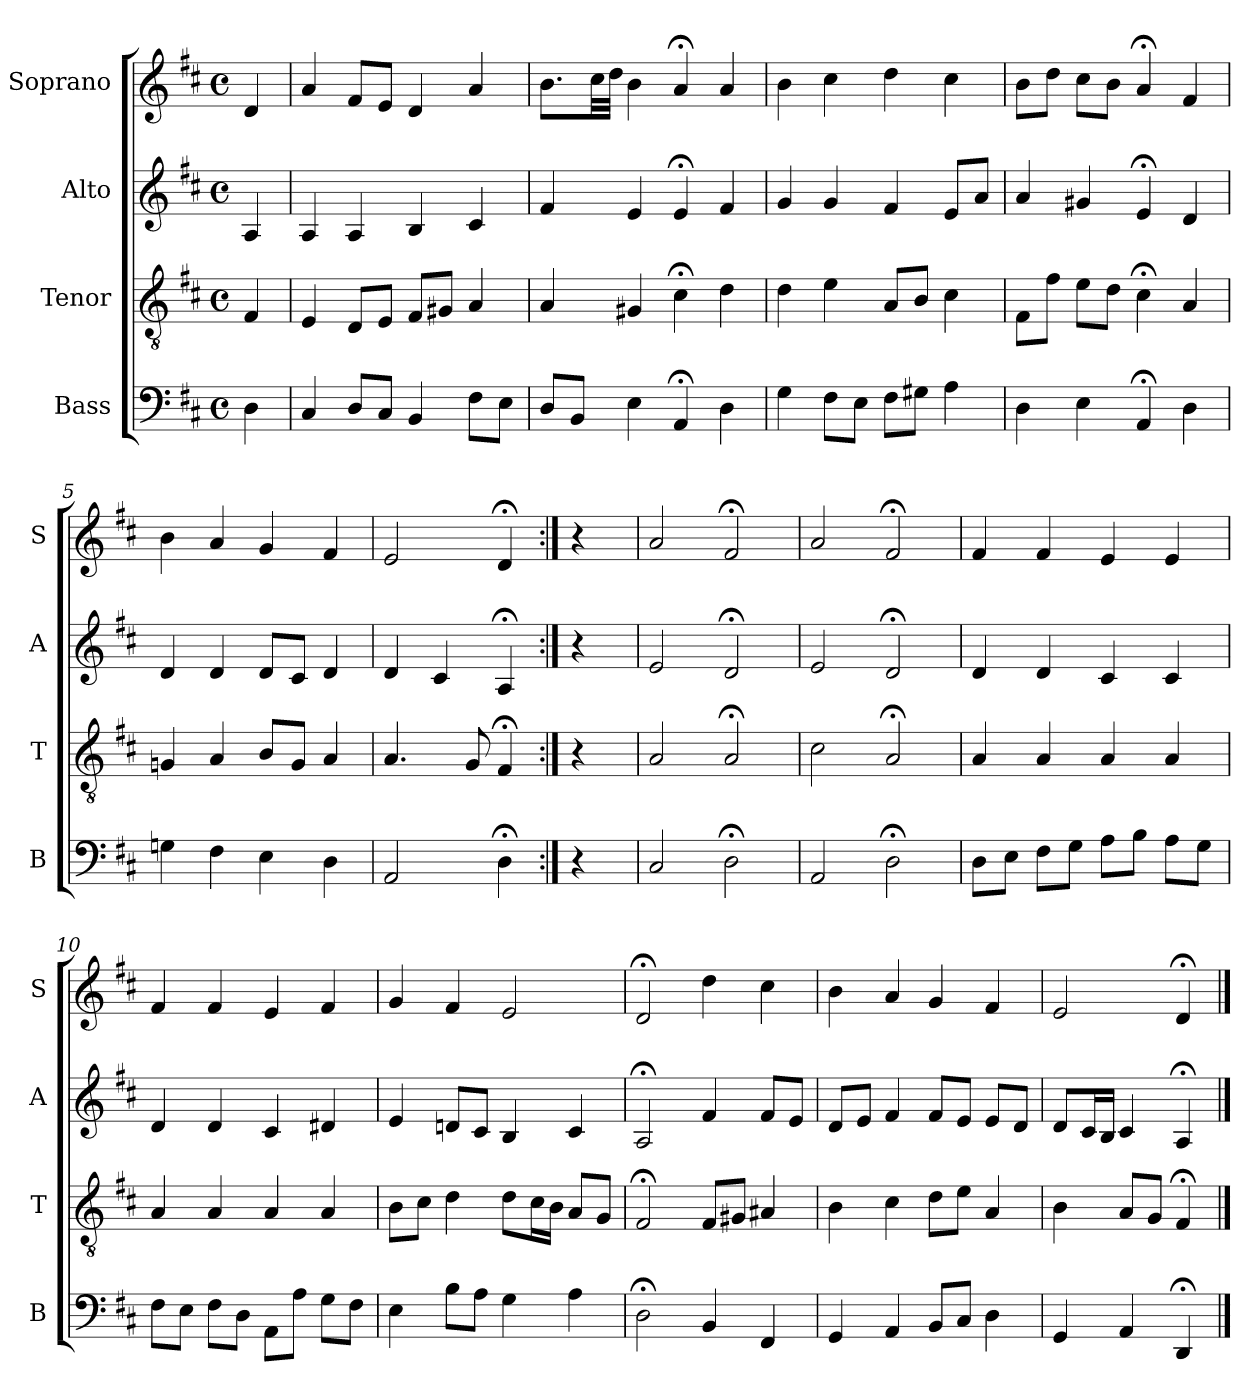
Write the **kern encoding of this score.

**kern	**kern	**kern	**kern
*part4	*part3	*part2	*part1
*staff4	*staff3	*staff2	*staff1
*I"Bass	*I"Tenor	*I"Alto	*I"Soprano
*I'B	*I'T	*I'A	*I'S
*clefF4	*clefGv2	*clefG2	*clefG2
*k[f#c#]	*k[f#c#]	*k[f#c#]	*k[f#c#]
*D:	*D:	*D:	*D:
*M4/4	*M4/4	*M4/4	*M4/4
*met(c)	*met(c)	*met(c)	*met(c)
*MM100	*MM100	*MM100	*MM100
=	=	=	=
4D	4F#	4A	4d
=1	=1	=1	=1
4C#	4E	4A	4a
8DL	8DL	4A	8f#L
8C#J	8EJ	.	8eJ
4BB	8F#L	4B	4d
.	8G#XJ	.	.
8F#L	4A	4c#	4a
8EJ	.	.	.
=2	=2	=2	=2
8DL	4A	4f#	8.bL
8BBJ	.	.	.
.	.	.	32cc#LL
.	.	.	32ddJJJ
4E	4G#X	4e	4b
4AA;<	4c#;<	4e;<	4a;<
4D	4d	4f#	4a
=3	=3	=3	=3
4G	4d	4g	4b
8F#L	4e	4g	4cc#
8EJ	.	.	.
8F#L	8AL	4f#	4dd
8G#XJ	8BJ	.	.
4A	4c#	8eL	4cc#
.	.	8aJ	.
=4	=4	=4	=4
4D	8F#L	4a	8bL
.	8f#J	.	8ddJ
4E	8eL	4g#X	8cc#L
.	8dJ	.	8bJ
4AA;<	4c#;<	4e;<	4a;<
4D	4A	4d	4f#
=5	=5	=5	=5
4Gn	4Gn	4d	4b
4F#	4A	4d	4a
4E	8BL	8dL	4g
.	8GJ	8c#J	.
4D	4A	4d	4f#
=6	=6	=6	=6
2AA	4.A	4d	2e
.	.	4c#	.
.	8G	.	.
4D;<	4F#;<	4A;<	4d;<
=:|!	=:|!	=:|!	=:|!
4r	4r	4r	4r
=7	=7	=7	=7
2C#	2A	2e	2a
2D;<	2A;<	2d;<	2f#;<
=8	=8	=8	=8
2AA	2c#	2e	2a
2D;<	2A;<	2d;<	2f#;<
=9	=9	=9	=9
8DL	4A	4d	4f#
8EJ	.	.	.
8F#L	4A	4d	4f#
8GJ	.	.	.
8AL	4A	4c#	4e
8BJ	.	.	.
8AL	4A	4c#	4e
8GJ	.	.	.
=10	=10	=10	=10
8F#L	4A	4d	4f#
8EJ	.	.	.
8F#L	4A	4d	4f#
8DJ	.	.	.
8AAL	4A	4c#	4e
8AJ	.	.	.
8GL	4A	4d#X	4f#
8F#J	.	.	.
=11	=11	=11	=11
4E	8BL	4e	4g
.	8c#J	.	.
8BL	4d	8dnL	4f#
8AJ	.	8c#J	.
4G	8dL	4B	2e
.	16c#L	.	.
.	16BJJ	.	.
4A	8AL	4c#	.
.	8GJ	.	.
=12	=12	=12	=12
2D;<	2F#;<	2A;<	2d;<
4BB	8F#L	4f#	4dd
.	8G#XJ	.	.
4FF#	4A#X	8f#L	4cc#
.	.	8eJ	.
=13	=13	=13	=13
4GG	4B	8dL	4b
.	.	8eJ	.
4AA	4c#	4f#	4a
8BBL	8dL	8f#L	4g
8C#J	8eJ	8eJ	.
4D	4A	8eL	4f#
.	.	8dJ	.
=14	=14	=14	=14
4GG	4B	8dL	2e
.	.	16c#L	.
.	.	16BJJ	.
4AA	8AL	4c#	.
.	8GJ	.	.
4DD;<	4F#;<	4A;<	4d;<
==	==	==	==
*-	*-	*-	*-
